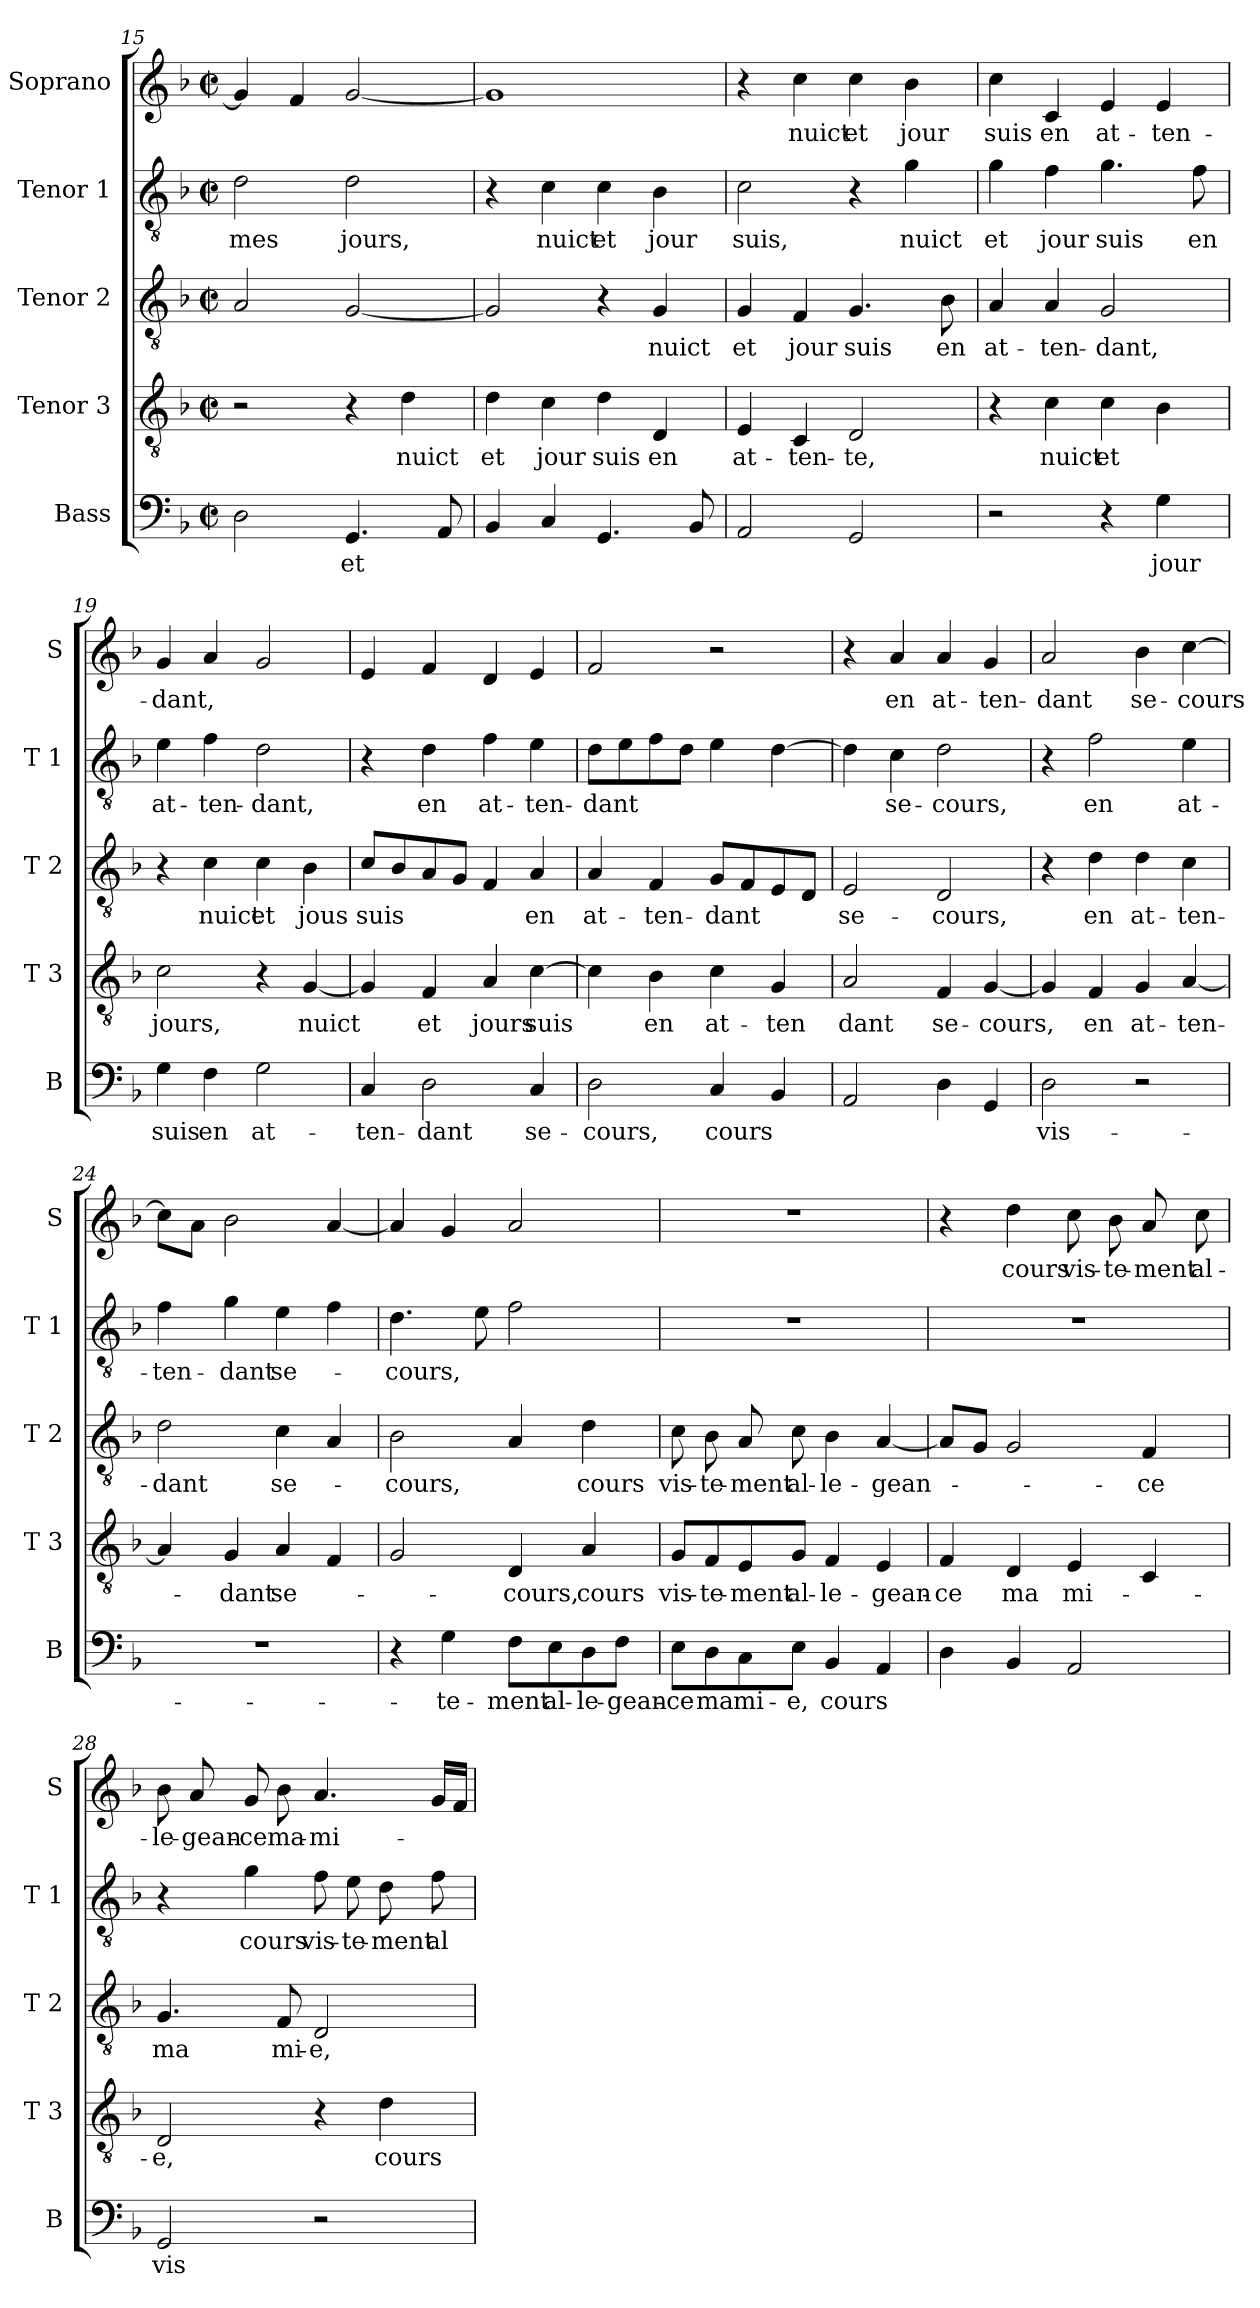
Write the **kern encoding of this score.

**kern	**text	**kern	**text	**kern	**text	**kern	**text	**kern	**text
*part5	*part5	*part4	*part4	*part3	*part3	*part2	*part2	*part1	*part1
*staff5	*staff5	*staff4	*staff4	*staff3	*staff3	*staff2	*staff2	*staff1	*staff1
*I"Bass	*	*I"Tenor 3	*	*I"Tenor 2	*	*I"Tenor 1	*	*I"Soprano	*
*I'B	*	*I'T 3	*	*I'T 2	*	*I'T 1	*	*I'S	*
*clefF4	*	*clefGv2	*	*clefGv2	*	*clefGv2	*	*clefG2	*
*k[b-]	*	*k[b-]	*	*k[b-]	*	*k[b-]	*	*k[b-]	*
*F:	*	*F:	*	*F:	*	*F:	*	*F:	*
*M2/2	*	*M2/2	*	*M2/2	*	*M2/2	*	*M2/2	*
*met(c|)	*	*met(c|)	*	*met(c|)	*	*met(c|)	*	*met(c|)	*
=15	=15	=15	=15	=15	=15	=15	=15	=15	=15
2D\	.	2r	.	2A/	.	2d\	mes	4g/]	.
.	.	.	.	.	.	.	.	4f/	.
4.GG/	et	4r	.	[2G/	.	2d\	jours,	[2g/	.
.	.	4d\	nuict	.	.	.	.	.	.
8AA/	.	.	.	.	.	.	.	.	.
=16	=16	=16	=16	=16	=16	=16	=16	=16	=16
4BB-/	.	4d\	et	2G/]	.	4r	.	1g]	.
4C/	.	4c\	jour	.	.	4c\	nuict	.	.
4.GG/	.	4d\	suis	4r	.	4c\	et	.	.
.	.	4D/	en	4G/	nuict	4B-\	jour	.	.
8BB-/	.	.	.	.	.	.	.	.	.
=17	=17	=17	=17	=17	=17	=17	=17	=17	=17
2AA/	.	4E/	at-	4G/	et	2c\	suis,	4r	.
.	.	4C/	-ten-	4F/	jour	.	.	4cc\	nuict
2GG/	.	2D/	-te,	4.G/	suis	4r	.	4cc\	et
.	.	.	.	.	.	4g\	nuict	4b-\	jour
.	.	.	.	8B-\	en	.	.	.	.
!!LO:LB:g=z
=18	=18	=18	=18	=18	=18	=18	=18	=18	=18
2r	.	4r	.	4A/	at-	4g\	et	4cc\	suis
.	.	4c\	nuict	4A/	-ten-	4f\	jour	4c/	en
4r	.	4c\	et	2G/	-dant,	4.g\	suis	4e/	at-
4G\	jour	4B-\	.	.	.	.	.	4e/	-ten-
.	.	.	.	.	.	8f\	en	.	.
=19	=19	=19	=19	=19	=19	=19	=19	=19	=19
4G\	suis	2c\	jours,	4r	.	4e\	at-	4g/	-dant,
4F\	en	.	.	4c\	nuict	4f\	-ten-	4a/	.
2G\	at-	4r	.	4c\	et	2d\	-dant,	2g/	.
.	.	[4G/	nuict	4B-\	jous	.	.	.	.
=20	=20	=20	=20	=20	=20	=20	=20	=20	=20
4C/	-ten-	4G/]	.	8c/L	suis	4r	.	4e/	.
.	.	.	.	8B-/	.	.	.	.	.
2D\	-dant	4F/	et	8A/	.	4d\	en	4f/	.
.	.	.	.	8G/J	.	.	.	.	.
.	.	4A/	jours	4F/	.	4f\	at-	4d/	.
4C/	se-	[4c\	suis	4A/	en	4e\	-ten-	4e/	.
=21	=21	=21	=21	=21	=21	=21	=21	=21	=21
2D\	-cours,	4c\]	.	4A/	at-	8d\L	-dant	2f/	.
.	.	.	.	.	.	8e\	.	.	.
.	.	4B-\	en	4F/	-ten-	8f\	.	.	.
.	.	.	.	.	.	8d\J	.	.	.
4C/	cours	4c\	at-	8G/L	-dant	4e\	.	2r	.
.	.	.	.	8F/	.	.	.	.	.
4BB-/	.	4G/	-ten	8E/	.	[4d\	.	.	.
.	.	.	.	8D/J	.	.	.	.	.
=22	=22	=22	=22	=22	=22	=22	=22	=22	=22
2AA/	.	2A/	dant	2E/	se-	4d\]	.	4r	.
.	.	.	.	.	.	4c\	se-	4a/	en
4D\	.	4F/	se-	2D/	-cours,	2d\	-cours,	4a/	at-
4GG/	.	[4G/	-cours,	.	.	.	.	4g/	-ten-
=23	=23	=23	=23	=23	=23	=23	=23	=23	=23
2D\	vis-	4G/]	.	4r	.	4r	.	2a/	-dant
.	.	4F/	en	4d\	en	2f\	en	.	.
2r	.	4G/	at-	4d\	at-	.	.	4b-\	se-
.	.	[4A/	-ten-	4c\	-ten-	4e\	at-	[4cc\	-cours
!!LO:LB:g=z
=24	=24	=24	=24	=24	=24	=24	=24	=24	=24
1r	.	4A/]	.	2d\	-dant	4f\	-ten-	8cc\L]	.
.	.	.	.	.	.	.	.	8a\J	.
.	.	4G/	-dant	.	.	4g\	-dant	2b-\	.
.	.	4A/	se-	4c\	se-	4e\	se-	.	.
.	.	4F/	.	4A/	.	4f\	.	[4a/	.
=25	=25	=25	=25	=25	=25	=25	=25	=25	=25
4r	.	2G/	.	2B-\	-cours,	4.d\	-cours,	4a/]	.
4G\	-te-	.	.	.	.	.	.	4g/	.
.	.	.	.	.	.	8e\	.	.	.
8F\L	-ment	4D/	-cours,	4A/	.	2f\	.	2a/	.
8E\	al-	.	.	.	.	.	.	.	.
8D\	-le-	4A/	cours	4d\	cours	.	.	.	.
8F\J	-gean-	.	.	.	.	.	.	.	.
=26	=26	=26	=26	=26	=26	=26	=26	=26	=26
8E\L	-ce	8G/L	vis-	8c\	vis-	1r	.	1r	.
8D\	ma	8F/	-te-	8B-\	-te-	.	.	.	.
8C\	mi-	8E/	-ment	8A/	-ment	.	.	.	.
8E\J	-e,	8G/J	al-	8c\	al-	.	.	.	.
4BB-/	cours	4F/	-le-	4B-\	-le-	.	.	.	.
4AA/	.	4E/	-gean-	[4A/	-gean-	.	.	.	.
=27	=27	=27	=27	=27	=27	=27	=27	=27	=27
4D\	.	4F/	-ce	8A/L]	.	1r	.	4r	.
.	.	.	.	8G/J	.	.	.	.	.
4BB-/	.	4D/	ma	2G/	.	.	.	4dd\	cours
2AA/	.	4E/	mi-	.	.	.	.	8cc\	vis-
.	.	.	.	.	.	.	.	8b-\	-te-
.	.	4C/	.	4F/	-ce	.	.	8a/	-ment
.	.	.	.	.	.	.	.	8cc\	al-
!!LO:PB:g=z
=28	=28	=28	=28	=28	=28	=28	=28	=28	=28
2GG/	vis-	2D/	-e,	4.G/	ma	4r	.	8b-\	-le-
.	.	.	.	.	.	.	.	8a/	-gean-
.	.	.	.	.	.	4g\	cours	8g/	-ce
.	.	.	.	8F/	mi-	.	.	8b-\	ma-
2r	.	4r	.	2D/	-e,	8f\	vis-	4.a/	-mi-
.	.	.	.	.	.	8e\	-te-	.	.
.	.	4d\	cours	.	.	8d\	-ment	.	.
.	.	.	.	.	.	8f\	al-	16g/LL	.
.	.	.	.	.	.	.	.	16f/JJ	.
=	=	=	=	=	=	=	=	=	=
*-	*-	*-	*-	*-	*-	*-	*-	*-	*-
